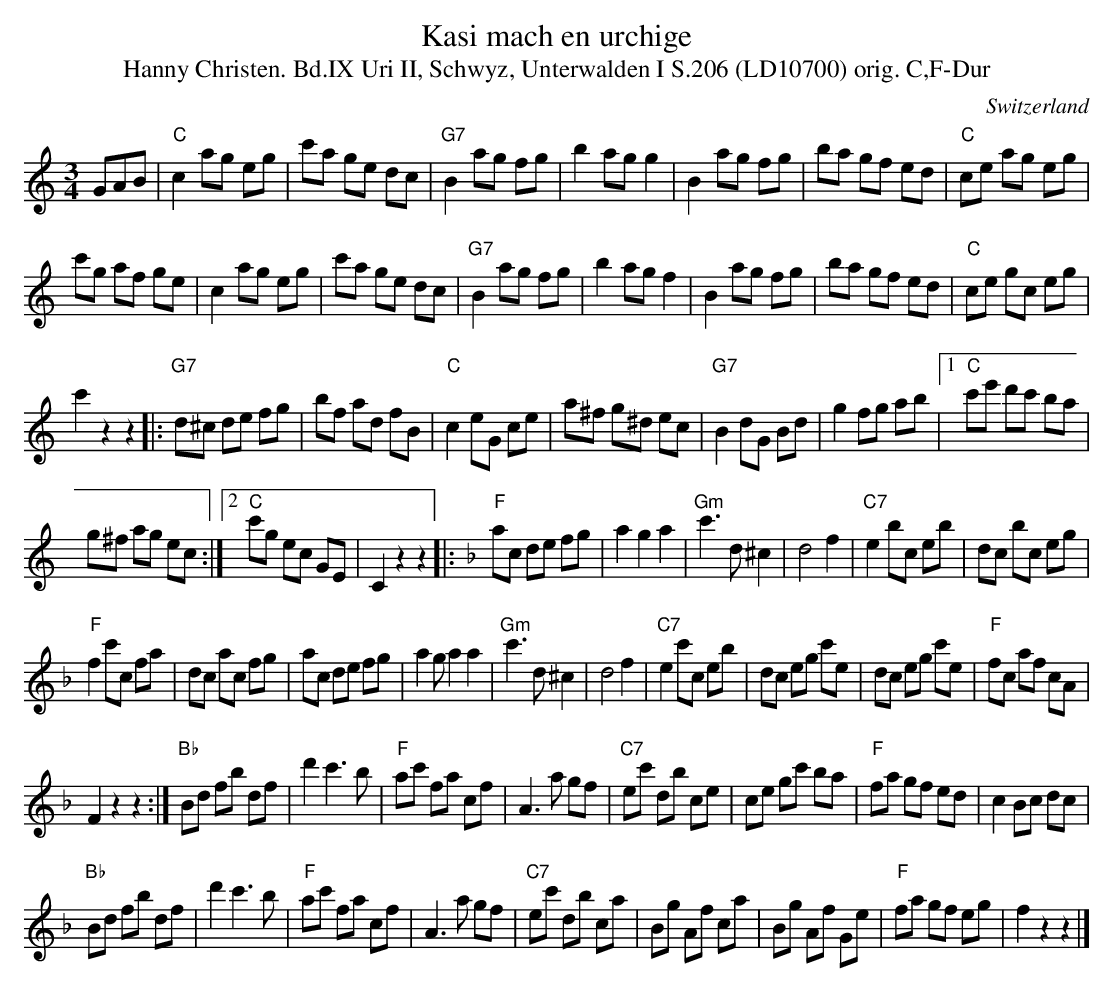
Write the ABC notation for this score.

X:1
T:Kasi mach en urchige
T:Hanny Christen. Bd.IX Uri II, Schwyz, Unterwalden I S.206 (LD10700) orig. C,F-Dur
M:3/4
L:1/8
O:Switzerland
K:C major
GAB | "C"c2 ag eg | c'a ge dc | "G7"B2 ag fg | b2 ag g2 | B2 ag fg | ba gf ed | "C"ce ag eg |
c'g af ge | c2 ag eg | c'a ge dc | "G7"B2 ag fg | b2 ag f2 | B2 ag fg | ba gf ed | "C"ce gc eg |
c'2z2z2 |: "G7"d^c de fg | bf ad fB | "C"c2 eG ce | a^f g^d ec | "G7"B2 dG Bd | g2 fg ab |1 "C"c'e' d'c' ba |
g^f ag ec :|2 "C"c'g ec GE | C2z2z2 |: [K:F] "F"ac de fg | a2g2a2 | "Gm"c'3 d ^c2 | d4f2 | "C7"e2 bc eb | dc bc eg |
"F"f2 c'c fa | dc ac fg | ac de fg | a2ga2a2 | "Gm"c'3d ^c2 | d4f2 | "C7"e2 c'c eb | dc eg c'e | dc eg c'e | "F"fc af cA |
F2z2z2 :| "Bb"Bd fb df | d'2 c'3b | "F"ac' fa cf | A3a gf | "C7"ec' db ce | ce gc' ba | "F"fa gf ed | c2 Bc dc |
"Bb"Bd fb df | d'2 c'3b | "F"ac' fa cf | A3a gf | "C7"ec' db ca | Bg Af ca | Bg Af Ge | "F"fa gf eg | f2z2z2 |]
